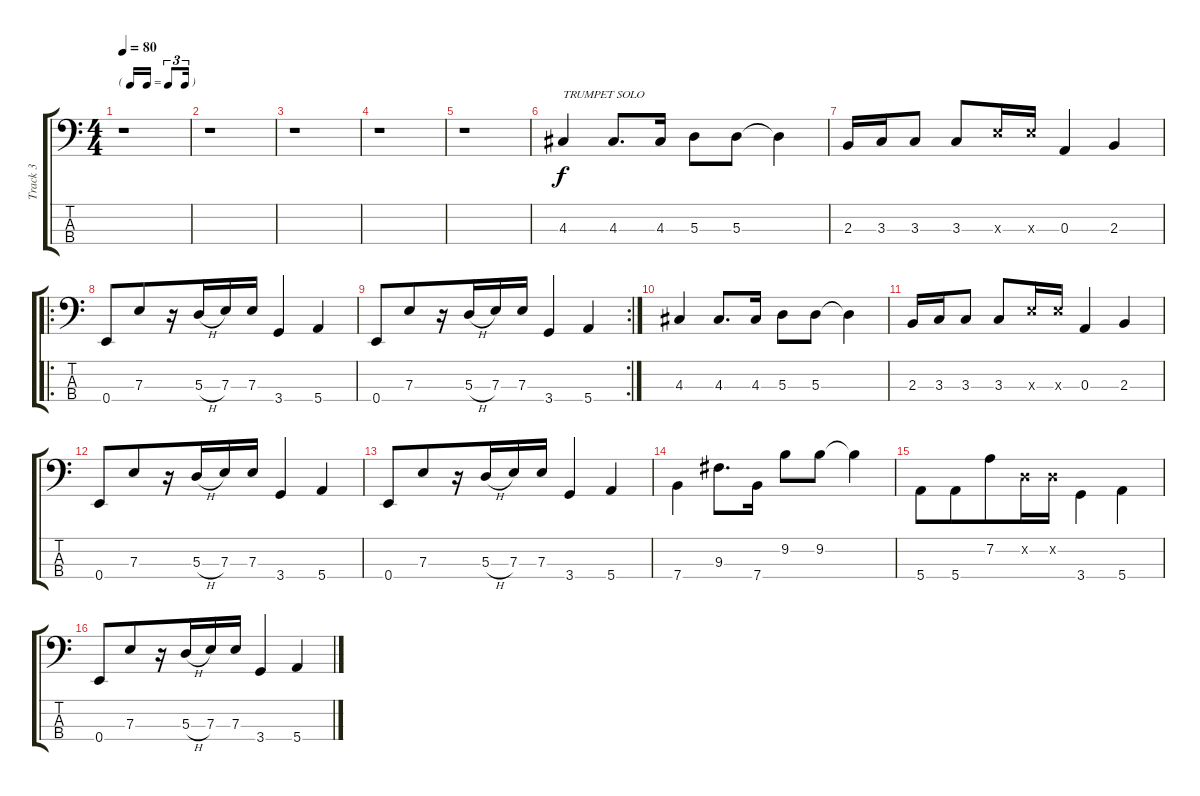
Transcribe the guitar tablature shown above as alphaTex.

\track ("Track 3" "Track 3") {instrument electricbassfinger bank 242}
\staff {score tabs}
\tuning (G2 D2 A1 E1) {hide}
\ts (4 4)
\tf triplet16th
\tempo 80
\clef f4
\ks c
r.1{dy f} |
r.1 |
r.1 |
r.1 |
r.1 |
4.3.4{txt "TRUMPET SOLO"} 4.3.8{d beam merge} 4.3.16 5.3.8 5.3.8 5.3{t}.4 |
2.3.16 3.3.16{beam merge} 3.3.8 3.3.8 7.3{x}.16 7.3{x}.16{beam merge} 0.3.4 2.3.4 |
\ro
0.4.8 7.3.8{beam merge} r.16 5.3{h}.16 7.3.16 7.3.16{beam merge} 3.4.4 5.4.4 |
\rc 2
0.4.8 7.3.8{beam merge} r.16 5.3{h}.16 7.3.16 7.3.16{beam merge} 3.4.4 5.4.4 |
4.3.4 4.3.8{d beam merge} 4.3.16 5.3.8 5.3.8 5.3{t}.4 |
2.3.16 3.3.16{beam merge} 3.3.8 3.3.8 7.3{x}.16 7.3{x}.16{beam merge} 0.3.4 2.3.4 |
0.4.8 7.3.8{beam merge} r.16 5.3{h}.16 7.3.16 7.3.16{beam merge} 3.4.4 5.4.4 |
0.4.8 7.3.8{beam merge} r.16 5.3{h}.16 7.3.16 7.3.16{beam merge} 3.4.4 5.4.4 |
7.4.4{beam merge} 9.3.8{d} 7.4.16 9.2.8 9.2.8{beam merge} 9.2{t}.4 |
5.4.8 5.4.8{beam merge} 7.2.8{beam merge} 0.2{x}.16 0.2{x}.16{beam merge} 3.4.4{beam merge} 5.4.4 |
0.4.8 7.3.8{beam merge} r.16 5.3{h}.16 7.3.16 7.3.16{beam merge} 3.4.4 5.4.4
